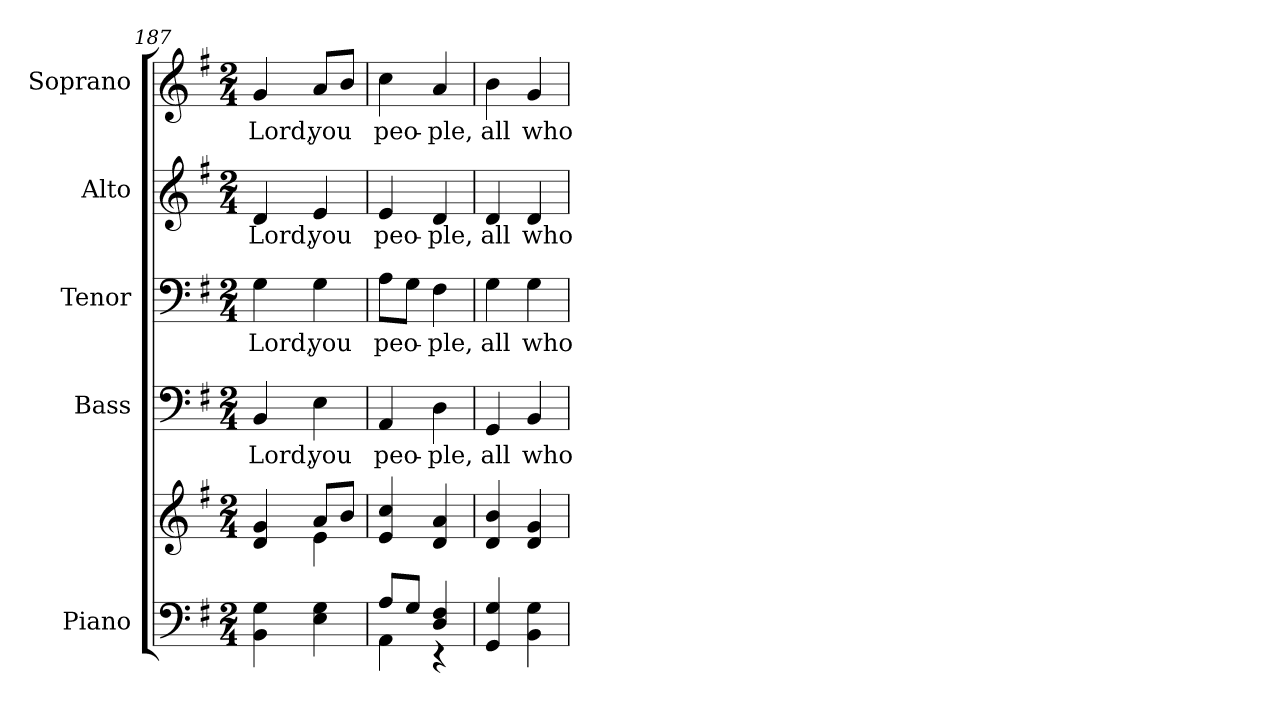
**kern	**kern	**kern	**text	**kern	**text	**kern	**text	**kern	**text
*part5	*part5	*part4	*part4	*part3	*part3	*part2	*part2	*part1	*part1
*staff6	*staff5	*staff4	*staff4	*staff3	*staff3	*staff2	*staff2	*staff1	*staff1
*I"Piano	*	*I"Bass	*	*I"Tenor	*	*I"Alto	*	*I"Soprano	*
*I'Pno.	*	*I'B.	*	*I'T.	*	*I'A.	*	*I'S.	*
*clefF4	*clefG2	*clefF4	*	*clefF4	*	*clefG2	*	*clefG2	*
*k[f#]	*k[f#]	*k[f#]	*	*k[f#]	*	*k[f#]	*	*k[f#]	*
*G:	*G:	*G:	*	*G:	*	*G:	*	*G:	*
*M2/4	*M2/4	*M2/4	*	*M2/4	*	*M2/4	*	*M2/4	*
=187	=187	=187	=187	=187	=187	=187	=187	=187	=187
*	*^	*	*	*	*	*	*	*	*
!	!	!	!	!LO:LY:b:color=#000000	!	!	!	!	!	!
!	!	!	!	!	!	!LO:LY:b:color=#000000	!	!	!	!
!	!	!	!	!	!	!	!	!LO:LY:b:color=#000000	!	!
!	!	!	!	!	!	!	!	!	!	!LO:LY:b:color=#000000
4BBi\ 4Gi	4di/ 4gi	4ryy	4BBi/	Lord,	4Gi\	Lord,	4di/	Lord,	4gi/	Lord,
!	!	!	!	!LO:LY:b:color=#000000	!	!	!	!	!	!
!	!	!	!	!	!	!LO:LY:b:color=#000000	!	!	!	!
!	!	!	!	!	!	!	!	!LO:LY:b:color=#000000	!	!
!	!	!	!	!	!	!	!	!	!	!LO:LY:b:color=#000000
4Ei\ 4Gi	8ai/L	4ei\	4Ei\	you	4Gi\	you	4ei/	you	8ai/L	you
.	8bi/J	.	.	.	.	.	.	.	8bi/J	.
*	*v	*v	*	*	*	*	*	*	*	*
=188	=188	=188	=188	=188	=188	=188	=188	=188	=188
*^	*	*	*	*	*	*	*	*	*
!	!	!	!	!LO:LY:b:color=#000000	!	!	!	!	!	!
!	!	!	!	!	!	!LO:LY:b:color=#000000	!	!	!	!
!	!	!	!	!	!	!	!	!LO:LY:b:color=#000000	!	!
!	!	!	!	!	!	!	!	!	!	!LO:LY:b:color=#000000
8Ai/L	4AAi\	4ei/ 4cci	4AAi/	peo-	8Ai\L	peo-	4ei/	peo-	4cci\	peo-
8Gi/J	.	.	.	.	8Gi\J	.	.	.	.	.
!	!	!	!	!LO:LY:b:color=#000000	!	!	!	!	!	!
!	!	!	!	!	!	!LO:LY:b:color=#000000	!	!	!	!
!	!	!	!	!	!	!	!	!LO:LY:b:color=#000000	!	!
!	!	!	!	!	!	!	!	!	!	!LO:LY:b:color=#000000
4Di/ 4F#i	4r	4di/ 4ai	4Di\	-ple,	4F#i\	-ple,	4di/	-ple,	4ai/	-ple,
*v	*v	*	*	*	*	*	*	*	*	*
=189	=189	=189	=189	=189	=189	=189	=189	=189	=189
*^	*	*	*	*	*	*	*	*	*
!	!	!	!	!LO:LY:b:color=#000000	!	!	!	!	!	!
*v	*v	*	*	*	*	*	*	*	*	*
*^	*	*	*	*	*	*	*	*	*
!	!	!	!	!	!	!LO:LY:b:color=#000000	!	!	!	!
*v	*v	*	*	*	*	*	*	*	*	*
*^	*	*	*	*	*	*	*	*	*
!	!	!	!	!	!	!	!	!LO:LY:b:color=#000000	!	!
*v	*v	*	*	*	*	*	*	*	*	*
*^	*	*	*	*	*	*	*	*	*
!	!	!	!	!	!	!	!	!	!	!LO:LY:b:color=#000000
*v	*v	*	*	*	*	*	*	*	*	*
4GGi/ 4Gi	4di/ 4bi	4GGi/	all	4Gi\	all	4di/	all	4bi\	all
!	!	!	!LO:LY:b:color=#000000	!	!	!	!	!	!
!	!	!	!	!	!LO:LY:b:color=#000000	!	!	!	!
!	!	!	!	!	!	!	!LO:LY:b:color=#000000	!	!
!	!	!	!	!	!	!	!	!	!LO:LY:b:color=#000000
4BBi\ 4Gi	4di/ 4gi	4BBi/	who	4Gi\	who	4di/	who	4gi/	who
=	=	=	=	=	=	=	=	=	=
*-	*-	*-	*-	*-	*-	*-	*-	*-	*-
